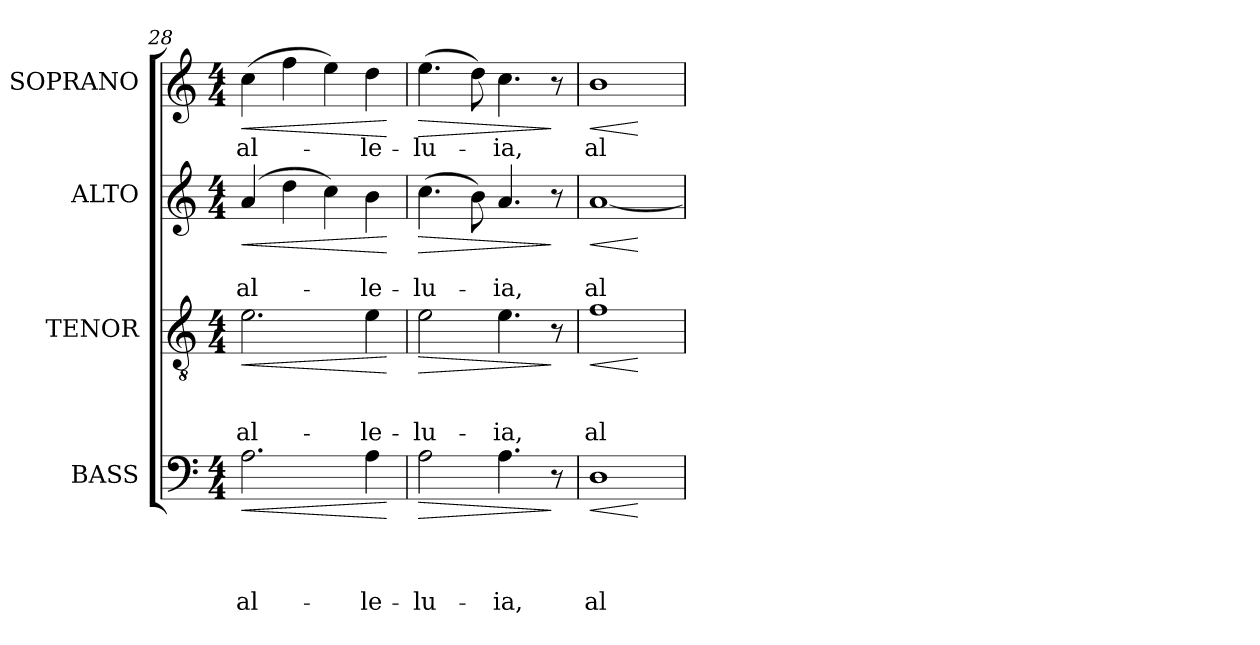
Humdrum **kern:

**kern	**text	**text	**text	**text	**dynam	**kern	**text	**text	**text	**dynam	**kern	**text	**text	**dynam	**kern	**text	**dynam
*part4	*part4	*part4	*part4	*part4	*part4	*part3	*part3	*part3	*part3	*part3	*part2	*part2	*part2	*part2	*part1	*part1	*part1
*staff4	*staff4	*staff4	*staff4	*staff4	*staff4	*staff3	*staff3	*staff3	*staff3	*staff3	*staff2	*staff2	*staff2	*staff2	*staff1	*staff1	*staff1
*I"BASS	*	*	*	*	*	*I"TENOR	*	*	*	*	*I"ALTO	*	*	*	*I"SOPRANO	*	*
*I'B.	*	*	*	*	*	*I'T.	*	*	*	*	*I'A.	*	*	*	*I'S.	*	*
!!LO:LB:g=z
*clefF4	*	*	*	*	*	*clefGv2	*	*	*	*	*clefG2	*	*	*	*clefG2	*	*
*k[]	*	*	*	*	*	*k[]	*	*	*	*	*k[]	*	*	*	*k[]	*	*
*C:	*	*	*	*	*	*C:	*	*	*	*	*C:	*	*	*	*C:	*	*
*M4/4	*	*	*	*	*	*M4/4	*	*	*	*	*M4/4	*	*	*	*M4/4	*	*
=28	=28	=28	=28	=28	=28	=28	=28	=28	=28	=28	=28	=28	=28	=28	=28	=28	=28
!	!	!	!	!LO:LY:b	!LO:HP:b	!	!	!	!LO:LY:b	!LO:HP:b	!	!	!LO:LY:b	!LO:HP:b	!	!LO:LY:b	!LO:HP:b
2.A\	.	.	.	al-	<	2.e\	.	.	al-	<	(4a/	.	al-	<	(>4cc\	al-	<
.	.	.	.	.	.	.	.	.	.	.	4dd\	.	.	.	4ff\	.	.
.	.	.	.	.	.	.	.	.	.	.	4cc\)	.	.	.	4ee\)	.	.
!	!	!	!	!LO:LY:b	!	!	!	!	!LO:LY:b	!	!	!	!LO:LY:b	!	!	!LO:LY:b	!
4A\	.	.	.	-le-	.	4e\	.	.	-le-	.	4b\	.	-le-	.	4dd\	-le-	.
.	.	.	.	.	[	.	.	.	.	[	.	.	.	[	.	.	[
=29	=29	=29	=29	=29	=29	=29	=29	=29	=29	=29	=29	=29	=29	=29	=29	=29	=29
!	!	!	!	!LO:LY:b	!LO:HP:b	!	!	!	!LO:LY:b	!LO:HP:b	!	!	!LO:LY:b	!LO:HP:b	!	!LO:LY:b	!LO:HP:b
2A\	.	.	.	-lu-	>	2e\	.	.	-lu-	>	(>4.cc\	.	-lu-	>	(>4.ee\	-lu-	>
.	.	.	.	.	.	.	.	.	.	.	8b\)	.	.	.	8dd\)	.	.
!	!	!	!	!LO:LY:b	!	!	!	!	!LO:LY:b	!	!	!	!LO:LY:b	!	!	!LO:LY:b	!
4.A\	.	.	.	-ia,	.	4.e\	.	.	-ia,	.	4.a/	.	-ia,	.	4.cc\	-ia,	.
8r	.	.	.	.	]	8r	.	.	.	]	8r	.	.	]	8r	.	]
=30	=30	=30	=30	=30	=30	=30	=30	=30	=30	=30	=30	=30	=30	=30	=30	=30	=30
!	!	!	!	!LO:LY:b	!LO:HP:b	!	!	!	!LO:LY:b	!LO:HP:b	!	!	!LO:LY:b	!LO:HP:b	!	!LO:LY:b	!LO:HP:b
1D	.	.	.	al-	<	1f	.	.	al-	<	[<1a	.	al-	<	1b	al-	<
.	.	.	.	.	[	.	.	.	.	[	.	.	.	[	.	.	[
=	=	=	=	=	=	=	=	=	=	=	=	=	=	=	=	=	=
*-	*-	*-	*-	*-	*-	*-	*-	*-	*-	*-	*-	*-	*-	*-	*-	*-	*-
